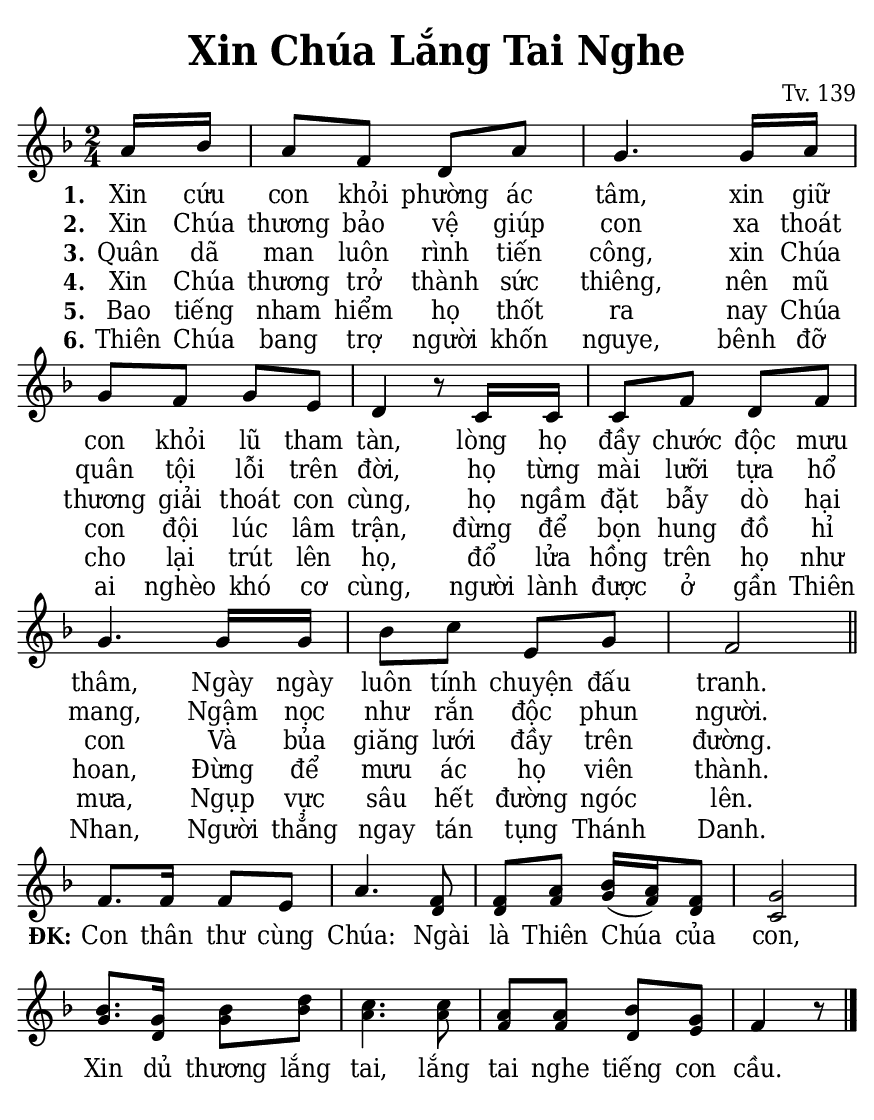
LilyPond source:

% Cài đặt chung\
\version "2.22.1"
\include "english.ly"

\header {
  title = \markup { \fontsize #1 "Xin Chúa Lắng Tai Nghe" }
  composer = "Tv. 139"
  %arranger = "Lm. Kim Long"
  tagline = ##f
}

% Nhạc phiên khúc
nhacPhienKhucSop = \relative c'' {
  \partial 8 a16 bf |
  a8 f d a' |
  g4. g16 a |
  g8 f g e |
  d4 r8 c16 c |
  c8 f d f |
  g4. g16 g |
  bf8 c e, g |
  f2 \bar "||"
  
  f8. f16 f8 e |
  a4. f8 |
  f a bf16 (a) f8 |
  g2 |
  bf8. g16 bf8 d |
  c4. c8 |
  a a bf g |
  f4 r8 \bar "|."
}

nhacPhienKhucAlto = \relative c' {
  r8 |
  R2*8
  f8. f16 f8 e |
  a4. d,8 |
  d f g16 (f) d8 |
  c2 |
  g'8. d16 g8 bf |
  a4. a8 |
  f f d e |
  f4 r8
}

% Lời phiên khúc
loiPhienKhucSop = \lyrics {
  <<
    {
      \set stanza = "1."
      Xin cứu con khỏi phường ác tâm,
      xin giữ con khỏi lũ tham tàn,
      lòng họ đầy chước độc mưu thâm,
      Ngày ngày luôn tính chuyện đấu tranh.
    }
    \new Lyrics {
	    \set associatedVoice = "beSop"
	    \set stanza = "2."
	    Xin Chúa thương bảo vệ giúp con
	    xa thoát quân tội lỗi trên đời,
	    họ từng mài lưỡi tựa hổ mang,
	    Ngậm nọc như rắn độc phun người.
    }
    \new Lyrics {
	    \set associatedVoice = "beSop"
	    \set stanza = "3."
	    Quân dã man luôn rình tiến công,
	    xin Chúa thương giải thoát con cùng,
	    họ ngầm đặt bẫy dò hại con
	    Và bủa giăng lưới đầy trên đường.
    }
    \new Lyrics {
	    \set associatedVoice = "beSop"
	    \set stanza = "4."
	    Xin Chúa thương trở thành sức thiêng,
	    nên mũ con đội lúc lâm trận,
	    đừng để bọn hung đồ hỉ hoan,
	    Đừng để mưu ác họ viên thành.
    }
    \new Lyrics {
	    \set associatedVoice = "beSop"
	    \set stanza = "5."
	    Bao tiếng nham hiểm họ thốt ra
	    nay Chúa cho lại trút lên họ,
	    đổ lửa hồng trên họ như mưa,
	    Ngụp vực sâu hết đường ngóc lên.
    }
    \new Lyrics {
	    \set associatedVoice = "beSop"
	    \set stanza = "6."
	    Thiên Chúa bang trợ người khốn nguye,
	    bênh đỡ ai nghèo khó cơ cùng,
	    người lành được ở gần Thiên Nhan,
	    Người thẳng ngay tán tụng Thánh Danh.
    }
  >>
  \set stanza = "ĐK:"
  Con thân thư cùng Chúa:
  Ngài là Thiên Chúa của con,
  Xin dủ thương lắng tai,
  lắng tai nghe tiếng con cầu.
}

% Dàn trang
\paper {
  #(set-paper-size "a5")
  top-margin = 3\mm
  bottom-margin = 3\mm
  left-margin = 3\mm
  right-margin = 3\mm
  indent = #0
  #(define fonts
	 (make-pango-font-tree "Deja Vu Serif Condensed"
	 		       "Deja Vu Serif Condensed"
			       "Deja Vu Serif Condensed"
			       (/ 20 20)))
  print-page-number = ##f
  page-count = 1
}

TongNhip = {
  \key f \major \time 2/4
  \set Timing.beamExceptions = #'()
  \set Timing.baseMoment = #(ly:make-moment 1/4)
}

% Đổi kích thước nốt cho bè phụ
notBePhu =
#(define-music-function (font-size music) (number? ly:music?)
   (for-some-music
     (lambda (m)
       (if (music-is-of-type? m 'rhythmic-event)
           (begin
             (set! (ly:music-property m 'tweaks)
                   (cons `(font-size . ,font-size)
                         (ly:music-property m 'tweaks)))
             #t)
           #f))
     music)
   music)

\score {
  \new ChoirStaff <<
    \new Staff \with {
        \consists "Merge_rests_engraver"
        printPartCombineTexts = ##f
      }
      <<
      \new Voice \TongNhip \partCombine 
        \nhacPhienKhucSop
        \notBePhu -1 { \nhacPhienKhucAlto }
      \new NullVoice = beSop \nhacPhienKhucSop
      \new Lyrics \lyricsto beSop \loiPhienKhucSop
      >>
  >>
  \layout {
    %\override Staff.TimeSignature.transparent = ##t
    \override Lyrics.LyricSpace.minimum-distance = #1.2
    \override Score.BarNumber.break-visibility = ##(#f #f #f)
    \override Score.SpacingSpanner.uniform-stretching = ##t
  } 
}
